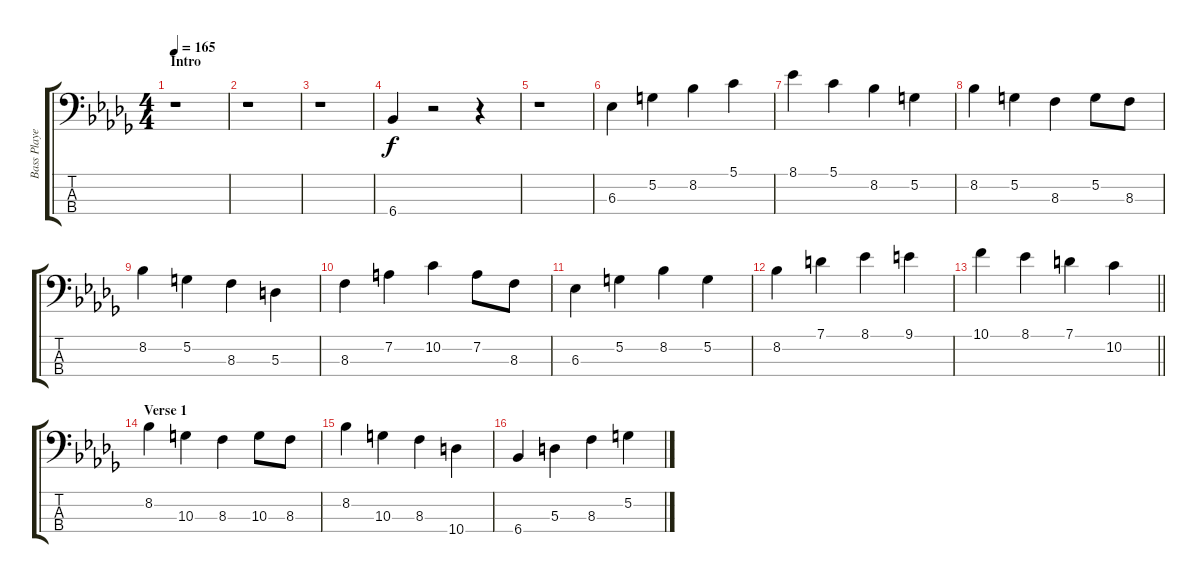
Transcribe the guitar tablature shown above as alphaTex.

\track ("Bass Player" "Bass Playe") {mute instrument electricbassfinger}
\staff {score tabs}
\tuning (G2 D2 A1 E1) {hide}
\ts (4 4)
\section ("" "Intro")
\tempo 165
\clef f4
\ks bbminor
r.1{dy f instrument electricbassfinger} |
r.1 |
r.1 |
6.4.4 r.2 r.4 |
r.1 |
6.3.4 5.2.4 8.2.4 5.1.4 |
8.1.4 5.1.4 8.2.4 5.2.4 |
8.2.4 5.2.4 8.3.4 5.2.8 8.3.8 |
8.2.4 5.2.4 8.3.4 5.3.4 |
8.3.4 7.2.4 10.2.4 7.2.8 8.3.8 |
6.3.4 5.2.4 8.2.4 5.2.4 |
8.2.4 7.1.4 8.1.4 9.1.4 |
\barLineRight lightlight
10.1.4 8.1.4 7.1.4 10.2.4 |
\section ("" "Verse 1")
8.2.4 10.3.4 8.3.4 10.3.8 8.3.8 |
8.2.4 10.3.4 8.3.4 10.4.4 |
6.4.4 5.3.4 8.3.4 5.2.4
